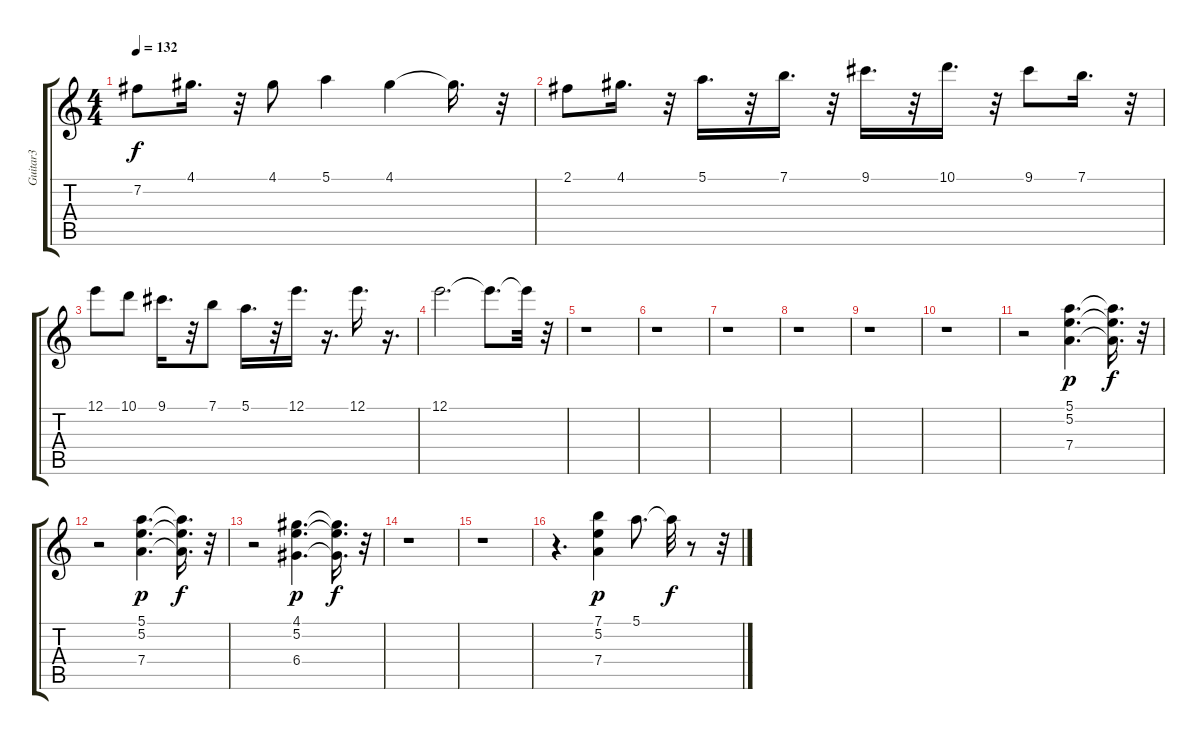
\track ("Guitar3" "Guitar3") {instrument acousticguitarsteel}
\staff {score tabs}
\tuning (E4 B3 G3 D3 A2 E2) {hide}
\ts (4 4)
\tempo 132
\clef g2
\ks c
7.2.8{dy f} 4.1.16{d} r.32 4.1.8 5.1.4 4.1.4 4.1{t}.16{d} r.32 |
2.1.8 4.1.16{d} r.32 5.1.16{d} r.32 7.1.16{d} r.32 9.1.16{d} r.32 10.1.16{d} r.32 9.1.8 7.1.16{d} r.32 |
12.1.8 10.1.8 9.1.16{d} r.32 7.1.8 5.1.16{d} r.32 12.1.16{d} r.16{d} 12.1.16{d} r.16{d} |
12.1.2{d} 12.1{t}.8{d} 12.1{t}.32 r.32 |
r.1 |
r.1 |
r.1 |
r.1 |
r.1 |
r.1 |
r.2 (5.1 5.2 7.4).4{d dy p} (5.1{t} 5.2{t} 7.4{t}).16{d dy f} r.32 |
r.2 (5.1 5.2 7.4).4{d dy p} (5.1{t} 5.2{t} 7.4{t}).16{d dy f} r.32 |
r.2 (4.1 5.2 6.4).4{d dy p} (4.1{t} 5.2{t} 6.4{t}).16{d dy f} r.32 |
r.1 |
r.1 |
r.4{d} (7.1 5.2 7.4).4{dy p} 5.1.8{d} 5.1{t}.32{dy f} r.8 r.32
